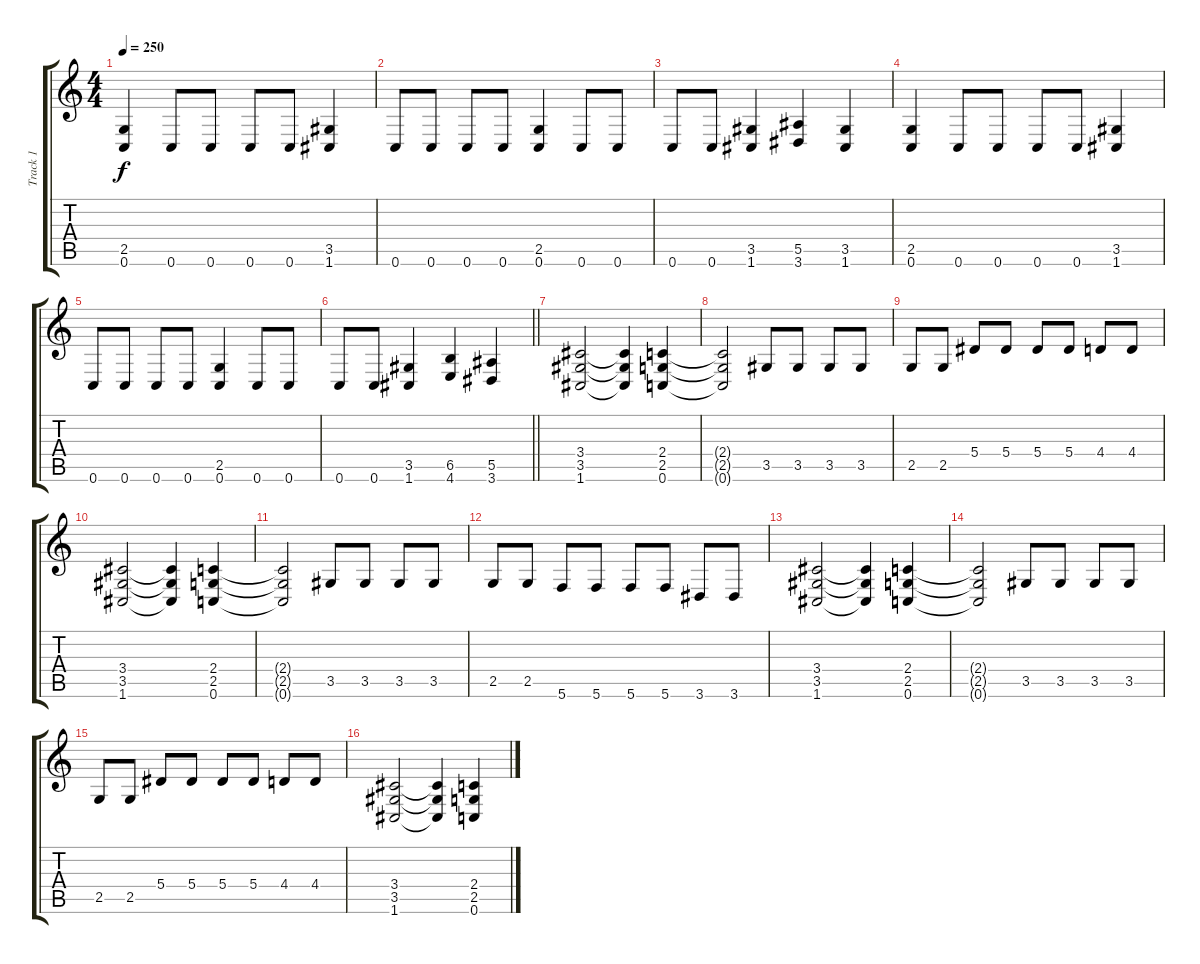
\track ("Track 1" "Track 1") {instrument overdrivenguitar}
\staff {score tabs}
\tuning (C4 G3 Eb3 Bb2 F2 C2) {hide}
\ts (4 4)
\tempo 250
\clef g2
\ks c
(2.5 0.6).4{dy f} 0.6.8 0.6.8 0.6.8 0.6.8 (3.5 1.6).4 |
0.6.8 0.6.8 0.6.8 0.6.8 (2.5 0.6).4 0.6.8 0.6.8 |
0.6.8 0.6.8 (3.5 1.6).4 (5.5 3.6).4 (3.5 1.6).4 |
(2.5 0.6).4 0.6.8 0.6.8 0.6.8 0.6.8 (3.5 1.6).4 |
0.6.8 0.6.8 0.6.8 0.6.8 (2.5 0.6).4 0.6.8 0.6.8 |
\barLineRight lightlight
0.6.8 0.6.8 (3.5 1.6).4 (6.5 4.6).4 (5.5 3.6).4 |
(3.4 3.5 1.6).2 (3.4{t} 3.5{t} 1.6{t}).4 (2.4 2.5 0.6).4 |
(2.4{t} 2.5{t} 0.6{t}).2 3.5.8 3.5.8 3.5.8 3.5.8 |
2.5.8 2.5.8 5.4.8 5.4.8 5.4.8 5.4.8 4.4.8 4.4.8 |
(3.4 3.5 1.6).2 (3.4{t} 3.5{t} 1.6{t}).4 (2.4 2.5 0.6).4 |
(2.4{t} 2.5{t} 0.6{t}).2 3.5.8 3.5.8 3.5.8 3.5.8 |
2.5.8 2.5.8 5.6.8 5.6.8 5.6.8 5.6.8 3.6.8 3.6.8 |
(3.4 3.5 1.6).2 (3.4{t} 3.5{t} 1.6{t}).4 (2.4 2.5 0.6).4 |
(2.4{t} 2.5{t} 0.6{t}).2 3.5.8 3.5.8 3.5.8 3.5.8 |
2.5.8 2.5.8 5.4.8 5.4.8 5.4.8 5.4.8 4.4.8 4.4.8 |
(3.4 3.5 1.6).2 (3.4{t} 3.5{t} 1.6{t}).4 (2.4 2.5 0.6).4
